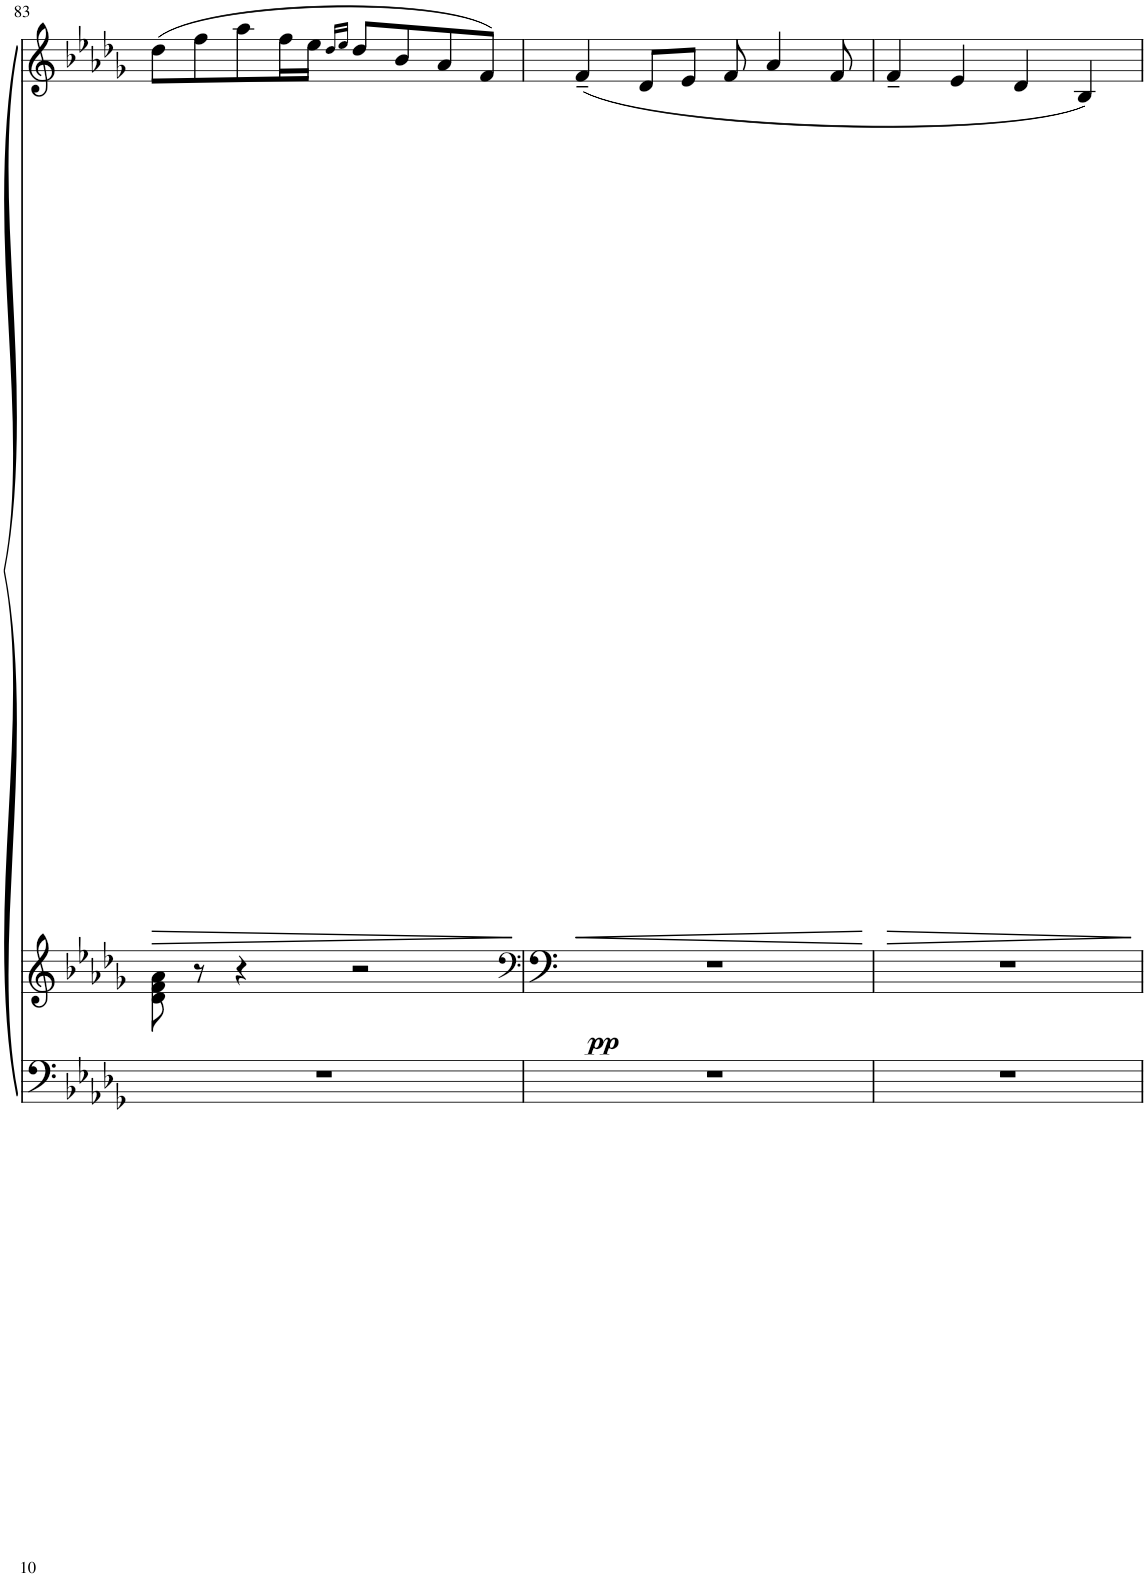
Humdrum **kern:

**kern	**kern	**kern	**dynam
*part1	*part1	*part1	*part1
*staff3	*staff2	*staff1	*staff1/2/3
*I"Pipe Organ	*	*	*
*I'P Org	*	*	*
!!LO:PB:g=z
*clefF4	*clefG2	*clefG2	*
*k[b-e-a-d-g-]	*k[b-e-a-d-g-]	*k[b-e-a-d-g-]	*
*M4/4	*M4/4	*M4/4	*
*met(c)	*met(c)	*met(c)	*
=83	=83	=83	=83
!	!	!	!LO:HP:b
1r	8d-\ 8f\ 8a-\	(8dd-\L	>
.	8r	8ff\	.
.	4r	8aa-\	.
.	.	16ff\L	.
.	.	16ee-\JJ	.
.	.	16qdd-/LL	.
.	.	16qee-/JJ	.
.	2r	8dd-/L	.
.	.	8b-/	.
.	.	8a-/	.
.	.	8f/J)	.
.	.	.	]
=84	=84	=84	=84
*	*clefF4	*	*
!	!	!	!LO:HP:b
!	!	!	!LO:DY:n=1:b=2
1r	1r	(4f~/	< pp
.	.	8d-/L	.
.	.	8e-/J	.
.	.	8f/	.
.	.	4a-/	.
.	.	8f/	.
.	.	.	[
=85	=85	=85	=85
!	!	!	!LO:HP:b
1r	1r	4f~/	>
.	.	4e-/	.
.	.	4d-/	.
.	.	4B-/)	.
.	.	.	]
=	=	=	=
*-	*-	*-	*-
